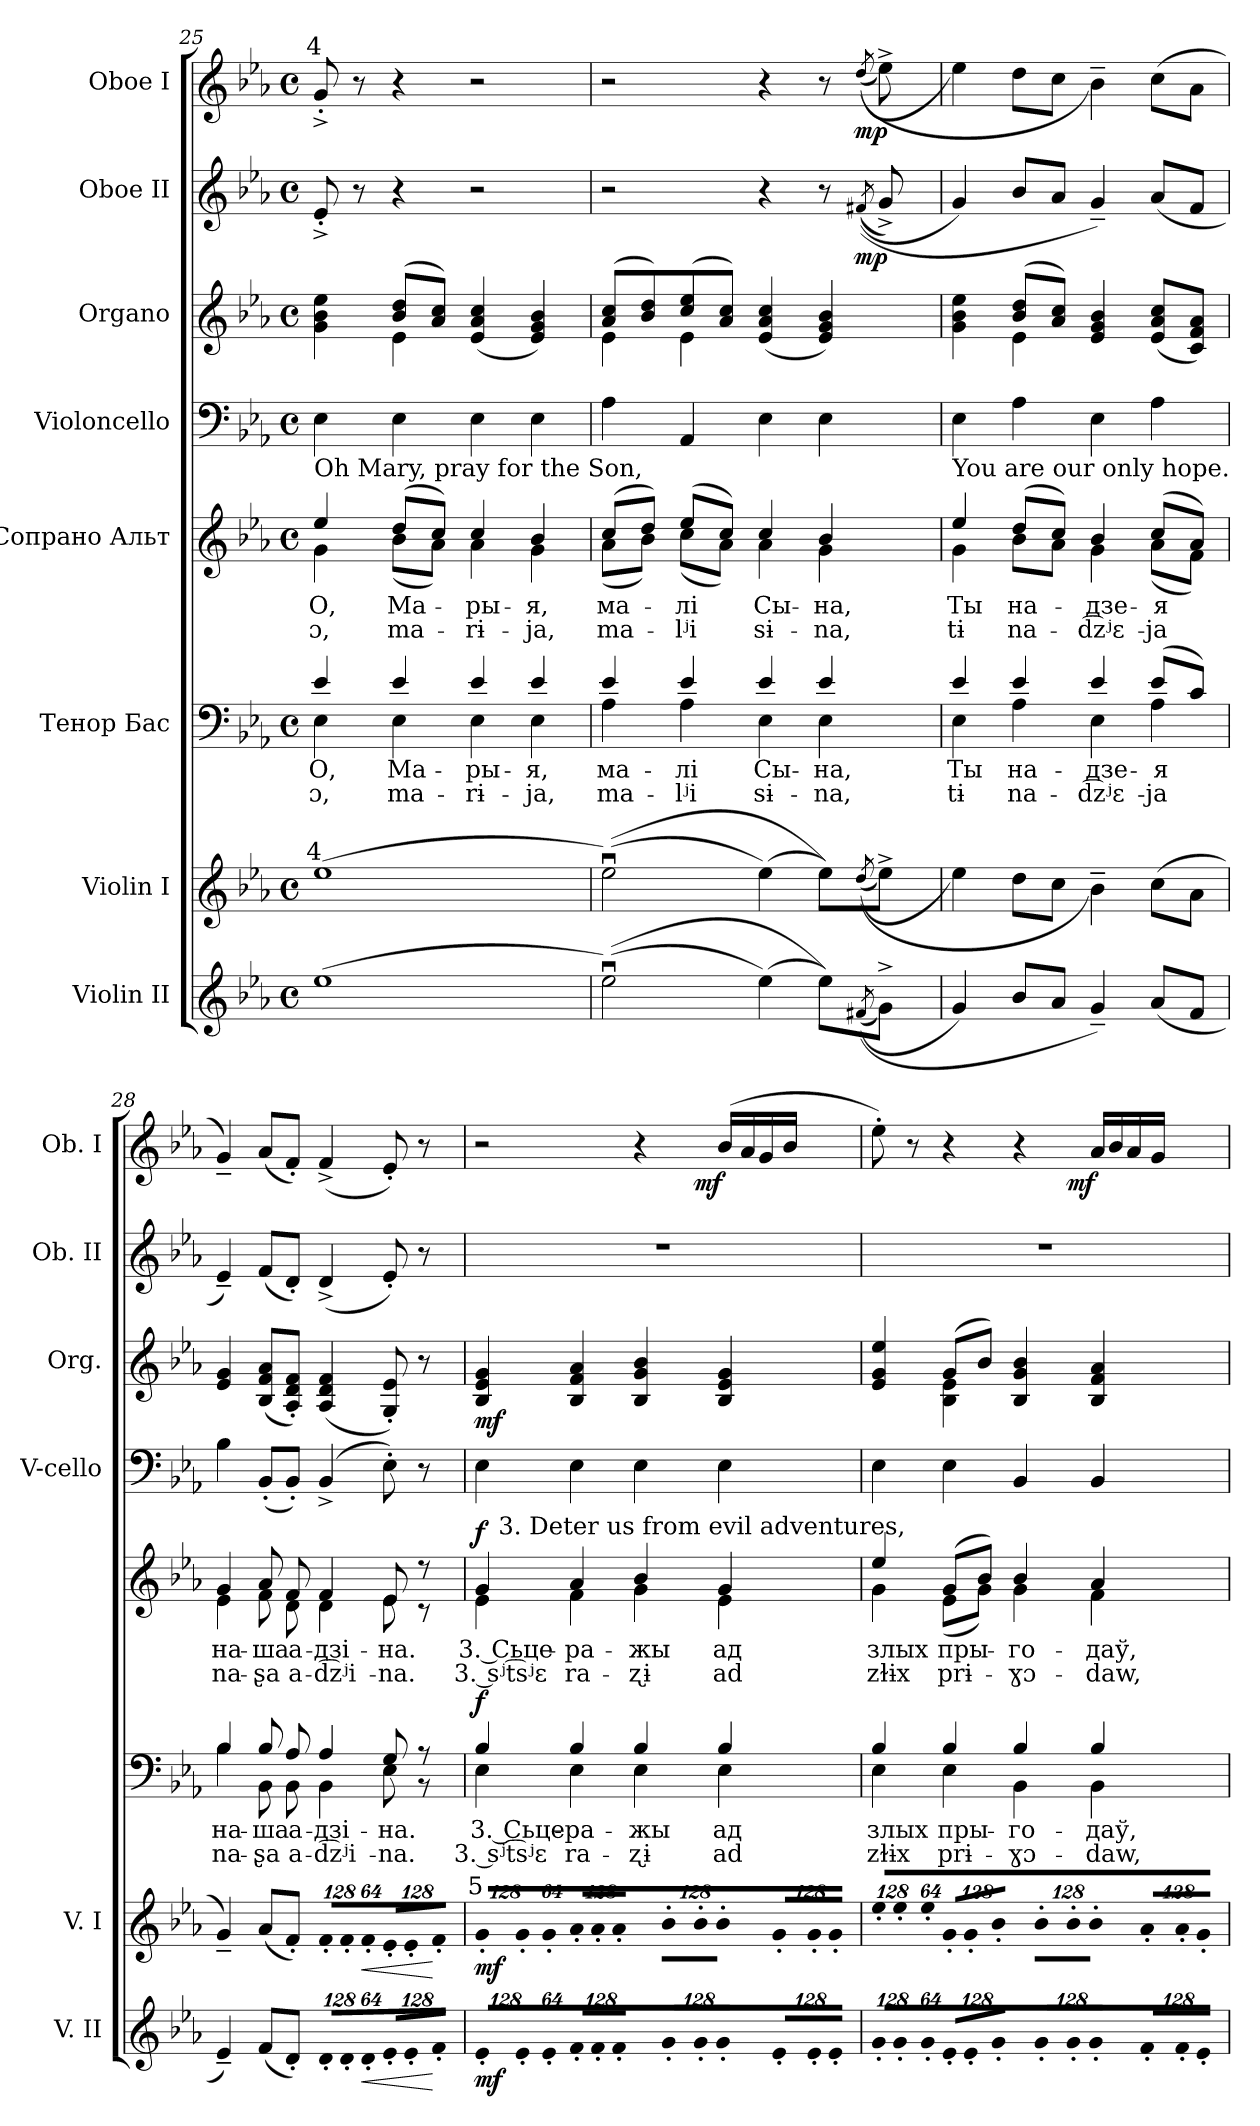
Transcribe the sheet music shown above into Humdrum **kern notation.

**kern	**dynam	**kern	**dynam	**kern	**text	**text	**dynam	**kern	**text	**text	**dynam	**kern	**kern	**dynam	**kern	**dynam	**kern	**dynam
*part8	*part8	*part7	*part7	*part6	*part6	*part6	*part6	*part5	*part5	*part5	*part5	*part4	*part3	*part3	*part2	*part2	*part1	*part1
*staff8	*staff8	*staff7	*staff7	*staff6	*staff6	*staff6	*staff6	*staff5	*staff5	*staff5	*staff5	*staff4	*staff3	*staff3	*staff2	*staff2	*staff1	*staff1
*I"Violin II	*	*I"Violin I	*	*I"Тенор Бас	*	*	*	*I"Сопрано Альт	*	*	*	*I"Violoncello	*I"Organo	*	*I"Oboe II	*	*I"Oboe I	*
*I'V. II	*	*I'V. I	*	*	*	*	*	*	*	*	*	*I'V-cello	*I'Org.	*	*I'Ob. II	*	*I'Ob. I	*
!!LO:PB:g=z
*clefG2	*	*clefG2	*	*clefF4	*	*	*	*clefG2	*	*	*	*clefF4	*clefG2	*	*clefG2	*	*clefG2	*
*k[b-e-a-]	*	*k[b-e-a-]	*	*k[b-e-a-]	*	*	*	*k[b-e-a-]	*	*	*	*k[b-e-a-]	*k[b-e-a-]	*	*k[b-e-a-]	*	*k[b-e-a-]	*
*E-:	*	*E-:	*	*E-:	*	*	*	*E-:	*	*	*	*E-:	*E-:	*	*E-:	*	*E-:	*
*M4/4	*	*M4/4	*	*M4/4	*	*	*	*M4/4	*	*	*	*M4/4	*M4/4	*	*M4/4	*	*M4/4	*
*met(c)	*	*met(c)	*	*met(c)	*	*	*	*met(c)	*	*	*	*met(c)	*met(c)	*	*met(c)	*	*met(c)	*
=25	=25	=25	=25	=25	=25	=25	=25	=25	=25	=25	=25	=25	=25	=25	=25	=25	=25	=25
!	!	!	!	!	!LO:LY:b:color=#000000	!LO:LY:b:color=#000000	!	!	!	!	!	!	!	!	!	!	!	!
*	*	*	*	*^	*	*	*	*	*	*	*	*	*	*	*	*	*	*
!	!	!	!	!	!	!LO:LY:b:color=#000000	!	!	!	!	!	!	!	!	!	!	!	!	!
!	!	!	!	!	!	!	!	!	!	!LO:LY:b:color=#000000	!LO:LY:b:color=#000000	!	!	!	!	!	!	!	!
*	*	*	*	*	*	*	*	*	*^	*	*	*	*	*	*	*	*	*	*
!	!	!	!	!	!	!	!	!	!	!	!	!	!	!	!	!	!	!	!LO:TX:a:cj:t=4	!
!	!	!	!	!	!	!	!	!	!LO:TX:a:t=Oh Mary, pray for the Son,	!	!	!	!	!	!	!	!	!	!	!
!	!	!LO:TX:a:cj:t=4	!	!	!	!	!	!	!	!	!	!	!	!	!	!	!	!	!	!
!	!	!	!	!	!	!	!	!	!	!	!LO:LY:b:color=#000000	!	!	!	!	!	!	!	!	!
*	*	*	*	*	*	*	*	*	*	*	*	*	*	*	*^	*	*	*	*	*
(1ee-i	.	(1ee-i	.	4e-i/	4E-i\	О,	ɔ,	.	4ee-i/	4gi\	О,	ɔ,	.	4E-i\	4gi\ 4b-i 4ee-i	4ryy	.	8e-'^i/	.	8g'^i/	.
.	.	.	.	.	.	.	.	.	.	.	.	.	.	.	.	.	.	8r	.	8r	.
!	!	!	!	!	!	!LO:LY:b:color=#000000	!LO:LY:b:color=#000000	!	!	!	!	!	!	!	!	!	!	!	!	!	!
!	!	!	!	!	!	!LO:LY:b:color=#000000	!	!	!	!	!	!	!	!	!	!	!	!	!	!	!
!	!	!	!	!	!	!	!	!	!	!	!LO:LY:b:color=#000000	!LO:LY:b:color=#000000	!	!	!	!	!	!	!	!	!
!	!	!	!	!	!	!	!	!	!	!	!LO:LY:b:color=#000000	!	!	!	!	!	!	!	!	!	!
.	.	.	.	4e-i/	4E-i\	Ма-	ma-	.	(8ddi/L	(8b-i\L	Ма-	ma-	.	4E-i\	(8b-i/ 8ddiL	4e-i\	.	4r	.	4r	.
.	.	.	.	.	.	.	.	.	8cci/J)	8a-i\J)	.	.	.	.	8a-i/ 8cciJ)	.	.	.	.	.	.
!	!	!	!	!	!	!LO:LY:b:color=#000000	!LO:LY:b:color=#000000	!	!	!	!	!	!	!	!	!	!	!	!	!	!
!	!	!	!	!	!	!LO:LY:b:color=#000000	!	!	!	!	!	!	!	!	!	!	!	!	!	!	!
!	!	!	!	!	!	!	!	!	!	!	!LO:LY:b:color=#000000	!LO:LY:b:color=#000000	!	!	!	!	!	!	!	!	!
!	!	!	!	!	!	!	!	!	!	!	!LO:LY:b:color=#000000	!	!	!	!	!	!	!	!	!	!
.	.	.	.	4e-i/	4E-i\	-ры-	-rɨ-	.	4cci/	4a-i\	-ры-	-rɨ-	.	4E-i\	(4e-i/ 4a-i 4cci	2ryy	.	2r	.	2r	.
!	!	!	!	!	!	!LO:LY:b:color=#000000	!LO:LY:b:color=#000000	!	!	!	!	!	!	!	!	!	!	!	!	!	!
!	!	!	!	!	!	!LO:LY:b:color=#000000	!	!	!	!	!	!	!	!	!	!	!	!	!	!	!
!	!	!	!	!	!	!	!	!	!	!	!LO:LY:b:color=#000000	!LO:LY:b:color=#000000	!	!	!	!	!	!	!	!	!
!	!	!	!	!	!	!	!	!	!	!	!LO:LY:b:color=#000000	!	!	!	!	!	!	!	!	!	!
.	.	.	.	4e-i/	4E-i\	-я,	-ja,	.	4b-i/	4gi\	-я,	-ja,	.	4E-i\	4e-i/ 4gi 4b-i)	.	.	.	.	.	.
=26	=26	=26	=26	=26	=26	=26	=26	=26	=26	=26	=26	=26	=26	=26	=26	=26	=26	=26	=26	=26	=26
!	!	!	!	!	!	!LO:LY:b:color=#000000	!LO:LY:b:color=#000000	!	!	!	!	!	!	!	!	!	!	!	!	!	!
!	!	!	!	!	!	!LO:LY:b:color=#000000	!	!	!	!	!	!	!	!	!	!	!	!	!	!	!
!	!	!	!	!	!	!	!	!	!	!	!LO:LY:b:color=#000000	!LO:LY:b:color=#000000	!	!	!	!	!	!	!	!	!
!	!	!	!	!	!	!	!	!	!	!	!LO:LY:b:color=#000000	!	!	!	!	!	!	!	!	!	!
*	*	*	*	*	*	*	*	*	*	*	*	*	*	*	*	*	*	*^	*	*^	*
((2ee-ui\)	.	((2ee-ui\)	.	4e-i/	4A-i\	ма-	ma-	.	(8cci/L	(8a-i\L	ма-	ma-	.	4A-i\	(8a-i/ 8cciL	4e-i\	.	2r	2ryy	.	2r	2ryy	.
.	.	.	.	.	.	.	.	.	8ddi/J)	8b-i\J)	.	.	.	.	8b-i/ 8ddi)	.	.	.	.	.	.	.	.
!	!	!	!	!	!	!LO:LY:b:color=#000000	!LO:LY:b:color=#000000	!	!	!	!	!	!	!	!	!	!	!	!	!	!	!	!
!	!	!	!	!	!	!LO:LY:b:color=#000000	!	!	!	!	!	!	!	!	!	!	!	!	!	!	!	!	!
!	!	!	!	!	!	!	!	!	!	!	!LO:LY:b:color=#000000	!LO:LY:b:color=#000000	!	!	!	!	!	!	!	!	!	!	!
!	!	!	!	!	!	!	!	!	!	!	!LO:LY:b:color=#000000	!	!	!	!	!	!	!	!	!	!	!	!
.	.	.	.	4e-i/	4A-i\	-лі	-lʲi	.	(8ee-i/L	(8cci\L	-лі	-lʲi	.	4AA-i/	(8cci/ 8ee-i	4e-i\	.	.	.	.	.	.	.
.	.	.	.	.	.	.	.	.	8cci/J)	8a-i\J)	.	.	.	.	8a-i/ 8cciJ)	.	.	.	.	.	.	.	.
!	!	!	!	!	!	!LO:LY:b:color=#000000	!LO:LY:b:color=#000000	!	!	!	!	!	!	!	!	!	!	!	!	!	!	!	!
!	!	!	!	!	!	!LO:LY:b:color=#000000	!	!	!	!	!	!	!	!	!	!	!	!	!	!	!	!	!
!	!	!	!	!	!	!	!	!	!	!	!LO:LY:b:color=#000000	!LO:LY:b:color=#000000	!	!	!	!	!	!	!	!	!	!	!
!	!	!	!	!	!	!	!	!	!	!	!LO:LY:b:color=#000000	!	!	!	!	!	!	!	!	!	!	!	!
(4ee-i\)	.	(4ee-i\)	.	4e-i/	4E-i\	Сы-	sɨ-	.	4cci/	4a-i\	Сы-	sɨ-	.	4E-i\	(4e-i/ 4a-i 4cci	2ryy	.	4r	4ryy	.	4r	4ryy	.
!	!	!	!	!	!	!LO:LY:b:color=#000000	!LO:LY:b:color=#000000	!	!	!	!	!	!	!	!	!	!	!	!	!	!	!	!
!	!	!	!	!	!	!LO:LY:b:color=#000000	!	!	!	!	!	!	!	!	!	!	!	!	!	!	!	!	!
!	!	!	!	!	!	!	!	!	!	!	!LO:LY:b:color=#000000	!LO:LY:b:color=#000000	!	!	!	!	!	!	!	!	!	!	!
!	!	!	!	!	!	!	!	!	!	!	!LO:LY:b:color=#000000	!	!	!	!	!	!	!	!	!	!	!	!
8ee-i\L))	.	8ee-i\L))	.	4e-i/	4E-i\	-на,	-na,	.	4b-i/	4gi\	-на,	-na,	.	4E-i\	4e-i/ 4gi 4b-i)	.	.	8r	16ryy	.	8r	16ryy	.
.	.	.	.	.	.	.	.	.	.	.	.	.	.	.	.	.	.	.	128ryy	.	.	128ryy	.
.	.	.	.	.	.	.	.	.	.	.	.	.	.	.	.	.	.	.	512.ryy	.	.	512.ryy	.
.	.	.	.	.	.	.	.	.	.	.	.	.	.	.	.	.	.	.	8ryy	mp	.	8ryy	mp
(((8qf#Xi/	.	(((8qddi/	.	.	.	.	.	.	.	.	.	.	.	.	.	.	.	(((8qf#Xi/	.	.	(((8qddi/	.	.
8g^i\J)	.	8ee-^i\J)	.	.	.	.	.	.	.	.	.	.	.	.	.	.	.	8g^i/)	.	.	8ee-^i\)	.	.
.	.	.	.	.	.	.	.	.	.	.	.	.	.	.	.	.	.	.	32ryy	.	.	32ryy	.
.	.	.	.	.	.	.	.	.	.	.	.	.	.	.	.	.	.	.	64ryy	.	.	64ryy	.
.	.	.	.	.	.	.	.	.	.	.	.	.	.	.	.	.	.	.	256ryy	.	.	256ryy	.
.	.	.	.	.	.	.	.	.	.	.	.	.	.	.	.	.	.	.	1024ryy	.	.	1024ryy	.
*	*	*	*	*	*	*	*	*	*	*	*	*	*	*	*	*	*	*v	*v	*	*	*	*
*	*	*	*	*	*	*	*	*	*	*	*	*	*	*	*	*	*	*	*	*v	*v	*
=27	=27	=27	=27	=27	=27	=27	=27	=27	=27	=27	=27	=27	=27	=27	=27	=27	=27	=27	=27	=27	=27
*	*	*	*	*	*	*	*	*	*	*	*	*	*	*	*	*	*	*^	*	*^	*
!	!	!	!	!	!	!LO:LY:b:color=#000000	!LO:LY:b:color=#000000	!	!	!	!	!	!	!	!	!	!	!	!	!	!	!	!
*	*	*	*	*	*	*	*	*	*	*	*	*	*	*	*	*	*	*v	*v	*	*	*	*
*	*	*	*	*	*	*	*	*	*	*	*	*	*	*	*	*	*	*	*	*v	*v	*
*	*	*	*	*	*	*	*	*	*	*	*	*	*	*	*	*	*	*^	*	*^	*
!	!	!	!	!	!	!LO:LY:b:color=#000000	!	!	!	!	!	!	!	!	!	!	!	!	!	!	!	!	!
*	*	*	*	*	*	*	*	*	*	*	*	*	*	*	*	*	*	*v	*v	*	*	*	*
*	*	*	*	*	*	*	*	*	*	*	*	*	*	*	*	*	*	*	*	*v	*v	*
*	*	*	*	*	*	*	*	*	*	*	*	*	*	*	*	*	*	*^	*	*^	*
!	!	!	!	!	!	!	!	!	!	!	!LO:LY:b:color=#000000	!LO:LY:b:color=#000000	!	!	!	!	!	!	!	!	!	!	!
*	*	*	*	*	*	*	*	*	*	*	*	*	*	*	*	*	*	*v	*v	*	*	*	*
*	*	*	*	*	*	*	*	*	*	*	*	*	*	*	*	*	*	*	*	*v	*v	*
*	*	*	*	*	*	*	*	*	*	*	*	*	*	*	*	*	*	*^	*	*^	*
!	!	!	!	!	!	!	!	!	!LO:TX:a:t=You are our only hope.	!	!	!	!	!	!	!	!	!	!	!	!	!	!
!	!	!	!	!	!	!	!	!	!	!	!LO:LY:b:color=#000000	!	!	!	!	!	!	!	!	!	!	!	!
*	*	*	*	*	*	*	*	*	*	*	*	*	*	*	*	*	*	*v	*v	*	*	*	*
*	*	*	*	*	*	*	*	*	*	*	*	*	*	*	*	*	*	*	*	*v	*v	*
4gi/)	.	4ee-i\)	.	4e-i/	4E-i\	Ты	tɨ	.	4ee-i/	4gi\	Ты	tɨ	.	4E-i\	4gi\ 4b-i 4ee-i	4ryy	.	4gi/)	.	4ee-i\)	.
!	!	!	!	!	!	!LO:LY:b:color=#000000	!LO:LY:b:color=#000000	!	!	!	!	!	!	!	!	!	!	!	!	!	!
!	!	!	!	!	!	!LO:LY:b:color=#000000	!	!	!	!	!	!	!	!	!	!	!	!	!	!	!
!	!	!	!	!	!	!	!	!	!	!	!LO:LY:b:color=#000000	!LO:LY:b:color=#000000	!	!	!	!	!	!	!	!	!
!	!	!	!	!	!	!	!	!	!	!	!LO:LY:b:color=#000000	!	!	!	!	!	!	!	!	!	!
8b-i/L	.	8ddi\L	.	4e-i/	4A-i\	на-	na-	.	(8ddi/L	8b-i\L	на-	na-	.	4A-i\	(8b-i/ 8ddiL	4e-i\	.	8b-i/L	.	8ddi\L	.
8a-i/J	.	8cci\J	.	.	.	.	.	.	8cci/J)	8a-i\J	.	.	.	.	8a-i/ 8cciJ)	.	.	8a-i/J	.	8cci\J	.
!	!	!	!	!	!	!LO:LY:b:color=#000000	!LO:LY:b:color=#000000	!	!	!	!	!	!	!	!	!	!	!	!	!	!
!	!	!	!	!	!	!LO:LY:b:color=#000000	!	!	!	!	!	!	!	!	!	!	!	!	!	!	!
!	!	!	!	!	!	!	!	!	!	!	!LO:LY:b:color=#000000	!LO:LY:b:color=#000000	!	!	!	!	!	!	!	!	!
!	!	!	!	!	!	!	!	!	!	!	!LO:LY:b:color=#000000	!	!	!	!	!	!	!	!	!	!
4g~i/)	.	4b-~i\)	.	4e-i/	4E-i\	-дзе-	-d͡zʲɛ-	.	4b-i/	4gi\	-дзе-	-d͡zʲɛ-	.	4E-i\	4e-i/ 4gi 4b-i	2ryy	.	4g~i/)	.	4b-~i\)	.
!	!	!	!	!	!	!LO:LY:b:color=#000000	!LO:LY:b:color=#000000	!	!	!	!	!	!	!	!	!	!	!	!	!	!
!	!	!	!	!	!	!LO:LY:b:color=#000000	!	!	!	!	!	!	!	!	!	!	!	!	!	!	!
!	!	!	!	!	!	!	!	!	!	!	!LO:LY:b:color=#000000	!LO:LY:b:color=#000000	!	!	!	!	!	!	!	!	!
!	!	!	!	!	!	!	!	!	!	!	!LO:LY:b:color=#000000	!	!	!	!	!	!	!	!	!	!
(8a-i/L	.	(8cci\L	.	(8e-i/L	4A-i\	-я	-ja	.	(8cci/L	(8a-i\L	-я	-ja	.	4A-i\	(8e-i/ 8a-i 8cciL	.	.	(8a-i/L	.	(8cci\L	.
8fi/J	.	8a-i\J	.	8ci/J)	.	.	.	.	8a-i/J)	8fi\J)	.	.	.	.	8ci/ 8fi 8a-iJ)	.	.	8fi/J	.	8a-i\J	.
*	*	*	*	*	*	*	*	*	*	*	*	*	*	*	*v	*v	*	*	*	*	*
=28	=28	=28	=28	=28	=28	=28	=28	=28	=28	=28	=28	=28	=28	=28	=28	=28	=28	=28	=28	=28
!	!	!	!	!	!	!LO:LY:b:color=#000000	!LO:LY:b:color=#000000	!	!	!	!	!	!	!	!	!	!	!	!	!
!	!	!	!	!	!	!LO:LY:b:color=#000000	!	!	!	!	!	!	!	!	!	!	!	!	!	!
!	!	!	!	!	!	!	!	!	!	!	!LO:LY:b:color=#000000	!LO:LY:b:color=#000000	!	!	!	!	!	!	!	!
!	!	!	!	!	!	!	!	!	!	!	!LO:LY:b:color=#000000	!	!	!	!	!	!	!	!	!
4e-~i/)	.	4g~i/)	.	4B-i/	4B-i\	на-	na-	.	4gi/	4e-i\	на-	na-	.	4B-i\	4e-i/ 4gi	.	4e-~i/)	.	4g~i/)	.
!	!	!	!	!	!	!LO:LY:b:color=#000000	!LO:LY:b:color=#000000	!	!	!	!	!	!	!	!	!	!	!	!	!
!	!	!	!	!	!	!LO:LY:b:color=#000000	!	!	!	!	!	!	!	!	!	!	!	!	!	!
!	!	!	!	!	!	!	!	!	!	!	!LO:LY:b:color=#000000	!LO:LY:b:color=#000000	!	!	!	!	!	!	!	!
!	!	!	!	!	!	!	!	!	!	!	!LO:LY:b:color=#000000	!	!	!	!	!	!	!	!	!
(8fi/L	.	(8a-i/L	.	8B-i/	8BB-i\	-ша	-ʂa	.	8a-i/	8fi\	-ша	-ʂa	.	(8BB-'i/L	(8B-i/ 8fi 8a-iL	.	(8fi/L	.	(8a-i/L	.
!	!	!	!	!	!	!LO:LY:b:color=#000000	!LO:LY:b:color=#000000	!	!	!	!	!	!	!	!	!	!	!	!	!
!	!	!	!	!	!	!LO:LY:b:color=#000000	!	!	!	!	!	!	!	!	!	!	!	!	!	!
!	!	!	!	!	!	!	!	!	!	!	!LO:LY:b:color=#000000	!LO:LY:b:color=#000000	!	!	!	!	!	!	!	!
!	!	!	!	!	!	!	!	!	!	!	!LO:LY:b:color=#000000	!	!	!	!	!	!	!	!	!
8d'i/J)	.	8f'i/J)	.	8A-i/	8BB-i\	а-	a-	.	8fi/	8di\	а-	a-	.	8BB-'i/J)	8A-i/' 8di' 8fi'J)	.	8d'i/J)	.	8f'i/J)	.
*Xbrackettup	*	*	*	*	*	*	*	*	*	*	*	*	*	*	*	*	*	*	*	*
!LO:N:vis=8	!	!	!	!	!	!	!	!	!	!	!	!	!	!	!	!	!	!	!	!
*	*	*Xbrackettup	*	*	*	*	*	*	*	*	*	*	*	*	*	*	*	*	*	*
!	!	!LO:N:vis=8	!	!	!	!	!	!	!	!	!	!	!	!	!	!	!	!	!	!
!	!	!	!	!	!	!LO:LY:b:color=#000000	!LO:LY:b:color=#000000	!	!	!	!	!	!	!	!	!	!	!	!	!
!	!	!	!	!	!	!LO:LY:b:color=#000000	!	!	!	!	!	!	!	!	!	!	!	!	!	!
!	!	!	!	!	!	!	!	!	!	!	!LO:LY:b:color=#000000	!LO:LY:b:color=#000000	!	!	!	!	!	!	!	!
!	!	!	!	!	!	!	!	!	!	!	!LO:LY:b:color=#000000	!	!	!	!	!	!	!	!	!
1024%85d'i/L	.	1024%85f'i/L	.	4A-i/	4BB-i\	-дзі-	-d͡zʲi-	.	4fi/	4di\	-дзі-	-d͡zʲi-	.	(4BB-^i/	(4A-i/ 4di 4fi	.	(4d^i/	.	(4f^i/	.
!LO:N:vis=8	!	!LO:N:vis=8	!	!	!	!	!	!	!	!	!	!	!	!	!	!	!	!	!	!
1024%85d'i/	.	1024%85f'i/	.	.	.	.	.	.	.	.	.	.	.	.	.	.	.	.	.	.
!LO:N:vis=8	!LO:HP:b	!LO:N:vis=8	!LO:HP:b	!	!	!	!	!	!	!	!	!	!	!	!	!	!	!	!	!
512%43d'i/J	<	512%43f'i/J	<	.	.	.	.	.	.	.	.	.	.	.	.	.	.	.	.	.
!LO:N:vis=8	!	!LO:N:vis=8	!	!	!	!	!	!	!	!	!	!	!	!	!	!	!	!	!	!
!	!	!	!	!	!	!LO:LY:b:color=#000000	!LO:LY:b:color=#000000	!	!	!	!	!	!	!	!	!	!	!	!	!
!	!	!	!	!	!	!LO:LY:b:color=#000000	!	!	!	!	!	!	!	!	!	!	!	!	!	!
!	!	!	!	!	!	!	!	!	!	!	!LO:LY:b:color=#000000	!LO:LY:b:color=#000000	!	!	!	!	!	!	!	!
!	!	!	!	!	!	!	!	!	!	!	!LO:LY:b:color=#000000	!	!	!	!	!	!	!	!	!
1024%85e-'i/L	.	1024%85e-'i/L	.	8Gi/	8E-i\	-на.	-na.	.	8e-i/	8e-i\	-на.	-na.	.	8E-'i\)	8Gi/' 8e-i')	.	8e-'i/)	.	8e-'i/)	.
!LO:N:vis=8	!	!LO:N:vis=8	!	!	!	!	!	!	!	!	!	!	!	!	!	!	!	!	!	!
1024%85e-'i/	.	1024%85e-'i/	.	.	.	.	.	.	.	.	.	.	.	.	.	.	.	.	.	.
.	.	.	.	8r	8r	.	.	.	8r	8r	.	.	.	8r	8r	.	8r	.	8r	.
!LO:N:vis=8	!	!LO:N:vis=8	!	!	!	!	!	!	!	!	!	!	!	!	!	!	!	!	!	!
512%43f'i/J	[	512%43f'i/J	[	.	.	.	.	.	.	.	.	.	.	.	.	.	.	.	.	.
*	*	*	*	*	*	*	*	*	*v	*v	*	*	*	*	*	*	*	*	*	*
!!LO:LB:g=z
=29	=29	=29	=29	=29	=29	=29	=29	=29	=29	=29	=29	=29	=29	=29	=29	=29	=29	=29	=29
!LO:N:vis=8	!	!LO:N:vis=8	!	!	!	!	!	!	!	!	!	!	!	!	!	!	!	!	!
!	!	!	!	!	!	!LO:LY:b:color=#000000	!LO:LY:b:color=#000000	!	!	!	!	!	!	!	!	!	!	!	!
!	!	!	!	!	!	!LO:LY:b:color=#000000	!	!	!	!	!	!	!	!	!	!	!	!	!
!	!	!	!	!	!	!	!	!	!	!LO:LY:b:color=#000000	!LO:LY:b:color=#000000	!	!	!	!	!	!	!	!
*	*	*	*	*	*	*	*	*	*^	*	*	*	*	*	*	*	*	*	*
!	!	!	!	!	!	!	!	!	!	!	!	!	!	!	!	!	!	!	!LO:TX:a:cj:t=5	!
!	!	!LO:TX:a:cj:t=5	!	!	!	!	!	!	!	!	!	!	!	!	!	!	!	!	!	!
!	!	!	!	!	!	!	!	!	!	!	!LO:LY:b:color=#000000	!	!	!	!	!	!	!	!	!
*	*	*	*	*	*	*	*	*	*	*^	*	*	*	*	*	*	*	*	*^	*
1024%85e-'i/L	mf	1024%85g'i/L	mf	4B-i/	4E-i\	3. Сьце-	3. sʲt͡sʲɛ-	f	4gi/	4e-i\	32ryy	3. Сьце-	3. sʲt͡sʲɛ-	f	4E-i\	4B-i/ 4e-i 4gi	mf	1r	.	2r	2ryy	.
.	.	.	.	.	.	.	.	.	.	.	128ryy	.	.	.	.	.	.	.	.	.	.	.
.	.	.	.	.	.	.	.	.	.	.	512ryy	.	.	.	.	.	.	.	.	.	.	.
!	!	!	!	!	!	!	!	!	!	!	!LO:TX:a:t=3. Deter us from evil adventures,	!	!	!	!	!	!	!	!	!	!	!
.	.	.	.	.	.	.	.	.	.	.	2ryy	.	.	.	.	.	.	.	.	.	.	.
!LO:N:vis=8	!	!LO:N:vis=8	!	!	!	!	!	!	!	!	!	!	!	!	!	!	!	!	!	!	!	!
1024%85e-'i/	.	1024%85g'i/	.	.	.	.	.	.	.	.	.	.	.	.	.	.	.	.	.	.	.	.
!LO:N:vis=8	!	!LO:N:vis=8	!	!	!	!	!	!	!	!	!	!	!	!	!	!	!	!	!	!	!	!
512%43e-'i/J	.	512%43g'i/J	.	.	.	.	.	.	.	.	.	.	.	.	.	.	.	.	.	.	.	.
!LO:N:vis=8	!	!LO:N:vis=8	!	!	!	!	!	!	!	!	!	!	!	!	!	!	!	!	!	!	!	!
!	!	!	!	!	!	!LO:LY:b:color=#000000	!LO:LY:b:color=#000000	!	!	!	!	!	!	!	!	!	!	!	!	!	!	!
!	!	!	!	!	!	!LO:LY:b:color=#000000	!	!	!	!	!	!	!	!	!	!	!	!	!	!	!	!
!	!	!	!	!	!	!	!	!	!	!	!	!LO:LY:b:color=#000000	!LO:LY:b:color=#000000	!	!	!	!	!	!	!	!	!
!	!	!	!	!	!	!	!	!	!	!	!	!LO:LY:b:color=#000000	!	!	!	!	!	!	!	!	!	!
1024%85f'i/L	.	1024%85a-'i/L	.	4B-i/	4E-i\	-ра-	-ra-	.	4a-i/	4fi\	.	-ра-	-ra-	.	4E-i\	4B-i/ 4fi 4a-i	.	.	.	.	.	.
!LO:N:vis=8	!	!LO:N:vis=8	!	!	!	!	!	!	!	!	!	!	!	!	!	!	!	!	!	!	!	!
1024%85f'i/	.	1024%85a-'i/	.	.	.	.	.	.	.	.	.	.	.	.	.	.	.	.	.	.	.	.
!LO:N:vis=8	!	!LO:N:vis=8	!	!	!	!	!	!	!	!	!	!	!	!	!	!	!	!	!	!	!	!
512%43f'i/J	.	512%43a-'i/J	.	.	.	.	.	.	.	.	.	.	.	.	.	.	.	.	.	.	.	.
!LO:N:vis=8	!	!LO:N:vis=8	!	!	!	!	!	!	!	!	!	!	!	!	!	!	!	!	!	!	!	!
!	!	!	!	!	!	!LO:LY:b:color=#000000	!LO:LY:b:color=#000000	!	!	!	!	!	!	!	!	!	!	!	!	!	!	!
!	!	!	!	!	!	!LO:LY:b:color=#000000	!	!	!	!	!	!	!	!	!	!	!	!	!	!	!	!
!	!	!	!	!	!	!	!	!	!	!	!	!LO:LY:b:color=#000000	!LO:LY:b:color=#000000	!	!	!	!	!	!	!	!	!
!	!	!	!	!	!	!	!	!	!	!	!	!LO:LY:b:color=#000000	!	!	!	!	!	!	!	!	!	!
1024%85g'i/L	.	1024%85b-'i\L	.	4B-i/	4E-i\	-жы	-ʐɨ	.	4b-i/	4gi\	.	-жы	-ʐɨ	.	4E-i\	4B-i/ 4gi 4b-i	.	.	.	4r	8ryy	.
.	.	.	.	.	.	.	.	.	.	.	4ryy	.	.	.	.	.	.	.	.	.	.	.
!LO:N:vis=8	!	!LO:N:vis=8	!	!	!	!	!	!	!	!	!	!	!	!	!	!	!	!	!	!	!	!
1024%85g'i/	.	1024%85b-'i\	.	.	.	.	.	.	.	.	.	.	.	.	.	.	.	.	.	.	.	.
.	.	.	.	.	.	.	.	.	.	.	.	.	.	.	.	.	.	.	.	.	32ryy	.
.	.	.	.	.	.	.	.	.	.	.	.	.	.	.	.	.	.	.	.	.	128ryy	.
.	.	.	.	.	.	.	.	.	.	.	.	.	.	.	.	.	.	.	.	.	512ryy	.
!LO:N:vis=8	!	!LO:N:vis=8	!	!	!	!	!	!	!	!	!	!	!	!	!	!	!	!	!	!	!	!
512%43g'i/J	.	512%43b-'i\J	.	.	.	.	.	.	.	.	.	.	.	.	.	.	.	.	.	.	4ryy	mf
!LO:N:vis=8	!	!LO:N:vis=8	!	!	!	!	!	!	!	!	!	!	!	!	!	!	!	!	!	!	!	!
!	!	!	!	!	!	!LO:LY:b:color=#000000	!LO:LY:b:color=#000000	!	!	!	!	!	!	!	!	!	!	!	!	!	!	!
!	!	!	!	!	!	!LO:LY:b:color=#000000	!	!	!	!	!	!	!	!	!	!	!	!	!	!	!	!
!	!	!	!	!	!	!	!	!	!	!	!	!LO:LY:b:color=#000000	!LO:LY:b:color=#000000	!	!	!	!	!	!	!	!	!
!	!	!	!	!	!	!	!	!	!	!	!	!LO:LY:b:color=#000000	!	!	!	!	!	!	!	!	!	!
1024%85e-'i/L	.	1024%85g'i/L	.	4B-i/	4E-i\	ад	ad	.	4gi/	4e-i\	.	ад	ad	.	4E-i\	4B-i/ 4e-i 4gi	.	.	.	(16b-i/LL	.	.
.	.	.	.	.	.	.	.	.	.	.	8ryy	.	.	.	.	.	.	.	.	.	.	.
.	.	.	.	.	.	.	.	.	.	.	.	.	.	.	.	.	.	.	.	16a-i/	.	.
!LO:N:vis=8	!	!LO:N:vis=8	!	!	!	!	!	!	!	!	!	!	!	!	!	!	!	!	!	!	!	!
1024%85e-'i/	.	1024%85g'i/	.	.	.	.	.	.	.	.	.	.	.	.	.	.	.	.	.	.	.	.
.	.	.	.	.	.	.	.	.	.	.	.	.	.	.	.	.	.	.	.	16gi/	.	.
!LO:N:vis=8	!	!LO:N:vis=8	!	!	!	!	!	!	!	!	!	!	!	!	!	!	!	!	!	!	!	!
512%43e-'i/J	.	512%43g'i/J	.	.	.	.	.	.	.	.	16ryy	.	.	.	.	.	.	.	.	.	16ryy	.
.	.	.	.	.	.	.	.	.	.	.	.	.	.	.	.	.	.	.	.	16b-i/JJ	.	.
.	.	.	.	.	.	.	.	.	.	.	64ryy	.	.	.	.	.	.	.	.	.	64ryy	.
.	.	.	.	.	.	.	.	.	.	.	256.ryy	.	.	.	.	.	.	.	.	.	256.ryy	.
=30	=30	=30	=30	=30	=30	=30	=30	=30	=30	=30	=30	=30	=30	=30	=30	=30	=30	=30	=30	=30	=30	=30
!LO:N:vis=8	!	!LO:N:vis=8	!	!	!	!	!	!	!	!	!	!	!	!	!	!	!	!	!	!	!	!
*	*	*	*	*	*	*	*	*	*v	*v	*v	*	*	*	*	*	*	*	*	*	*	*
*	*	*	*	*	*	*	*	*	*^	*	*	*	*	*	*	*	*	*	*	*
*	*	*	*	*	*	*	*	*	*	*^	*	*	*	*	*	*	*	*	*	*	*
!	!	!	!	!	!	!LO:LY:b:color=#000000	!LO:LY:b:color=#000000	!	!	!	!	!	!	!	!	!	!	!	!	!	!	!
*	*	*	*	*	*	*	*	*	*v	*v	*v	*	*	*	*	*	*	*	*	*	*	*
*	*	*	*	*	*	*	*	*	*^	*	*	*	*	*	*	*	*	*	*	*
*	*	*	*	*	*	*	*	*	*	*^	*	*	*	*	*	*	*	*	*	*	*
!	!	!	!	!	!	!LO:LY:b:color=#000000	!	!	!	!	!	!	!	!	!	!	!	!	!	!	!	!
*	*	*	*	*	*	*	*	*	*v	*v	*v	*	*	*	*	*	*	*	*	*	*	*
*	*	*	*	*	*	*	*	*	*^	*	*	*	*	*	*	*	*	*	*	*
*	*	*	*	*	*	*	*	*	*	*^	*	*	*	*	*	*	*	*	*	*	*
!	!	!	!	!	!	!	!	!	!	!	!	!LO:LY:b:color=#000000	!LO:LY:b:color=#000000	!	!	!	!	!	!	!	!	!
*	*	*	*	*	*	*	*	*	*	*v	*v	*	*	*	*	*	*	*	*	*	*	*
*	*	*	*	*	*	*	*	*	*	*^	*	*	*	*	*	*	*	*	*	*	*
!	!	!	!	!	!	!	!	!	!	!	!	!LO:LY:b:color=#000000	!	!	!	!	!	!	!	!	!	!
*	*	*	*	*	*	*	*	*	*	*v	*v	*	*	*	*	*^	*	*	*	*	*	*
1024%85g'i/L	.	1024%85ee-'i\L	.	4B-i/	4E-i\	злых	zɫɨx	.	4ee-i/	4gi\	злых	zɫɨx	.	4E-i\	4e-i/ 4gi 4ee-i	4ryy	.	1r	.	8ee-'i\)	2ryy	.
!LO:N:vis=8	!	!LO:N:vis=8	!	!	!	!	!	!	!	!	!	!	!	!	!	!	!	!	!	!	!	!
1024%85g'i/	.	1024%85ee-'i\	.	.	.	.	.	.	.	.	.	.	.	.	.	.	.	.	.	.	.	.
.	.	.	.	.	.	.	.	.	.	.	.	.	.	.	.	.	.	.	.	8r	.	.
!LO:N:vis=8	!	!LO:N:vis=8	!	!	!	!	!	!	!	!	!	!	!	!	!	!	!	!	!	!	!	!
512%43g'i/J	.	512%43ee-'i\J	.	.	.	.	.	.	.	.	.	.	.	.	.	.	.	.	.	.	.	.
!LO:N:vis=8	!	!LO:N:vis=8	!	!	!	!	!	!	!	!	!	!	!	!	!	!	!	!	!	!	!	!
!	!	!	!	!	!	!LO:LY:b:color=#000000	!LO:LY:b:color=#000000	!	!	!	!	!	!	!	!	!	!	!	!	!	!	!
!	!	!	!	!	!	!LO:LY:b:color=#000000	!	!	!	!	!	!	!	!	!	!	!	!	!	!	!	!
!	!	!	!	!	!	!	!	!	!	!	!LO:LY:b:color=#000000	!LO:LY:b:color=#000000	!	!	!	!	!	!	!	!	!	!
!	!	!	!	!	!	!	!	!	!	!	!LO:LY:b:color=#000000	!	!	!	!	!	!	!	!	!	!	!
1024%85e-'i/L	.	1024%85g'i/L	.	4B-i/	4E-i\	пры-	prɨ-	.	(8gi/L	(8e-i\L	пры-	prɨ-	.	4E-i\	(8gi/L	4B-i\ 4e-i	.	.	.	4r	.	.
!LO:N:vis=8	!	!LO:N:vis=8	!	!	!	!	!	!	!	!	!	!	!	!	!	!	!	!	!	!	!	!
1024%85e-'i/	.	1024%85g'i/	.	.	.	.	.	.	.	.	.	.	.	.	.	.	.	.	.	.	.	.
.	.	.	.	.	.	.	.	.	8b-i/J)	8gi\J)	.	.	.	.	8b-i/J)	.	.	.	.	.	.	.
!LO:N:vis=8	!	!LO:N:vis=8	!	!	!	!	!	!	!	!	!	!	!	!	!	!	!	!	!	!	!	!
512%43g'i/J	.	512%43b-'i/J	.	.	.	.	.	.	.	.	.	.	.	.	.	.	.	.	.	.	.	.
!LO:N:vis=8	!	!LO:N:vis=8	!	!	!	!	!	!	!	!	!	!	!	!	!	!	!	!	!	!	!	!
!	!	!	!	!	!	!LO:LY:b:color=#000000	!LO:LY:b:color=#000000	!	!	!	!	!	!	!	!	!	!	!	!	!	!	!
!	!	!	!	!	!	!LO:LY:b:color=#000000	!	!	!	!	!	!	!	!	!	!	!	!	!	!	!	!
!	!	!	!	!	!	!	!	!	!	!	!LO:LY:b:color=#000000	!LO:LY:b:color=#000000	!	!	!	!	!	!	!	!	!	!
!	!	!	!	!	!	!	!	!	!	!	!LO:LY:b:color=#000000	!	!	!	!	!	!	!	!	!	!	!
1024%85g'i/L	.	1024%85b-'i\L	.	4B-i/	4BB-i\	-го-	-ɣɔ-	.	4b-i/	4gi\	-го-	-ɣɔ-	.	4BB-i/	4B-i/ 4gi 4b-i	2ryy	.	.	.	4r	8ryy	.
!LO:N:vis=8	!	!LO:N:vis=8	!	!	!	!	!	!	!	!	!	!	!	!	!	!	!	!	!	!	!	!
1024%85g'i/	.	1024%85b-'i\	.	.	.	.	.	.	.	.	.	.	.	.	.	.	.	.	.	.	.	.
.	.	.	.	.	.	.	.	.	.	.	.	.	.	.	.	.	.	.	.	.	32ryy	.
.	.	.	.	.	.	.	.	.	.	.	.	.	.	.	.	.	.	.	.	.	128ryy	.
.	.	.	.	.	.	.	.	.	.	.	.	.	.	.	.	.	.	.	.	.	512ryy	.
!LO:N:vis=8	!	!LO:N:vis=8	!	!	!	!	!	!	!	!	!	!	!	!	!	!	!	!	!	!	!	!
512%43g'i/J	.	512%43b-'i\J	.	.	.	.	.	.	.	.	.	.	.	.	.	.	.	.	.	.	4ryy	mf
!LO:N:vis=8	!	!LO:N:vis=8	!	!	!	!	!	!	!	!	!	!	!	!	!	!	!	!	!	!	!	!
!	!	!	!	!	!	!LO:LY:b:color=#000000	!LO:LY:b:color=#000000	!	!	!	!	!	!	!	!	!	!	!	!	!	!	!
!	!	!	!	!	!	!LO:LY:b:color=#000000	!	!	!	!	!	!	!	!	!	!	!	!	!	!	!	!
!	!	!	!	!	!	!	!	!	!	!	!LO:LY:b:color=#000000	!LO:LY:b:color=#000000	!	!	!	!	!	!	!	!	!	!
!	!	!	!	!	!	!	!	!	!	!	!LO:LY:b:color=#000000	!	!	!	!	!	!	!	!	!	!	!
1024%85f'i/L	.	1024%85a-'i/L	.	4B-i/	4BB-i\	-даў,	-daw,	.	4a-i/	4fi\	-даў,	-daw,	.	4BB-i/	4B-i/ 4fi 4a-i	.	.	.	.	16a-i/LL	.	.
.	.	.	.	.	.	.	.	.	.	.	.	.	.	.	.	.	.	.	.	16b-i/	.	.
!LO:N:vis=8	!	!LO:N:vis=8	!	!	!	!	!	!	!	!	!	!	!	!	!	!	!	!	!	!	!	!
1024%85f'i/	.	1024%85a-'i/	.	.	.	.	.	.	.	.	.	.	.	.	.	.	.	.	.	.	.	.
.	.	.	.	.	.	.	.	.	.	.	.	.	.	.	.	.	.	.	.	16a-i/	.	.
!LO:N:vis=8	!	!LO:N:vis=8	!	!	!	!	!	!	!	!	!	!	!	!	!	!	!	!	!	!	!	!
512%43e-'i/J	.	512%43g'i/J	.	.	.	.	.	.	.	.	.	.	.	.	.	.	.	.	.	.	16ryy	.
.	.	.	.	.	.	.	.	.	.	.	.	.	.	.	.	.	.	.	.	16gi/JJ	.	.
.	.	.	.	.	.	.	.	.	.	.	.	.	.	.	.	.	.	.	.	.	64ryy	.
.	.	.	.	.	.	.	.	.	.	.	.	.	.	.	.	.	.	.	.	.	256.ryy	.
*	*	*	*	*v	*v	*	*	*	*	*	*	*	*	*	*v	*v	*	*	*	*v	*v	*
*	*	*	*	*	*	*	*	*v	*v	*	*	*	*	*	*	*	*	*	*
=	=	=	=	=	=	=	=	=	=	=	=	=	=	=	=	=	=	=
*-	*-	*-	*-	*-	*-	*-	*-	*-	*-	*-	*-	*-	*-	*-	*-	*-	*-	*-
